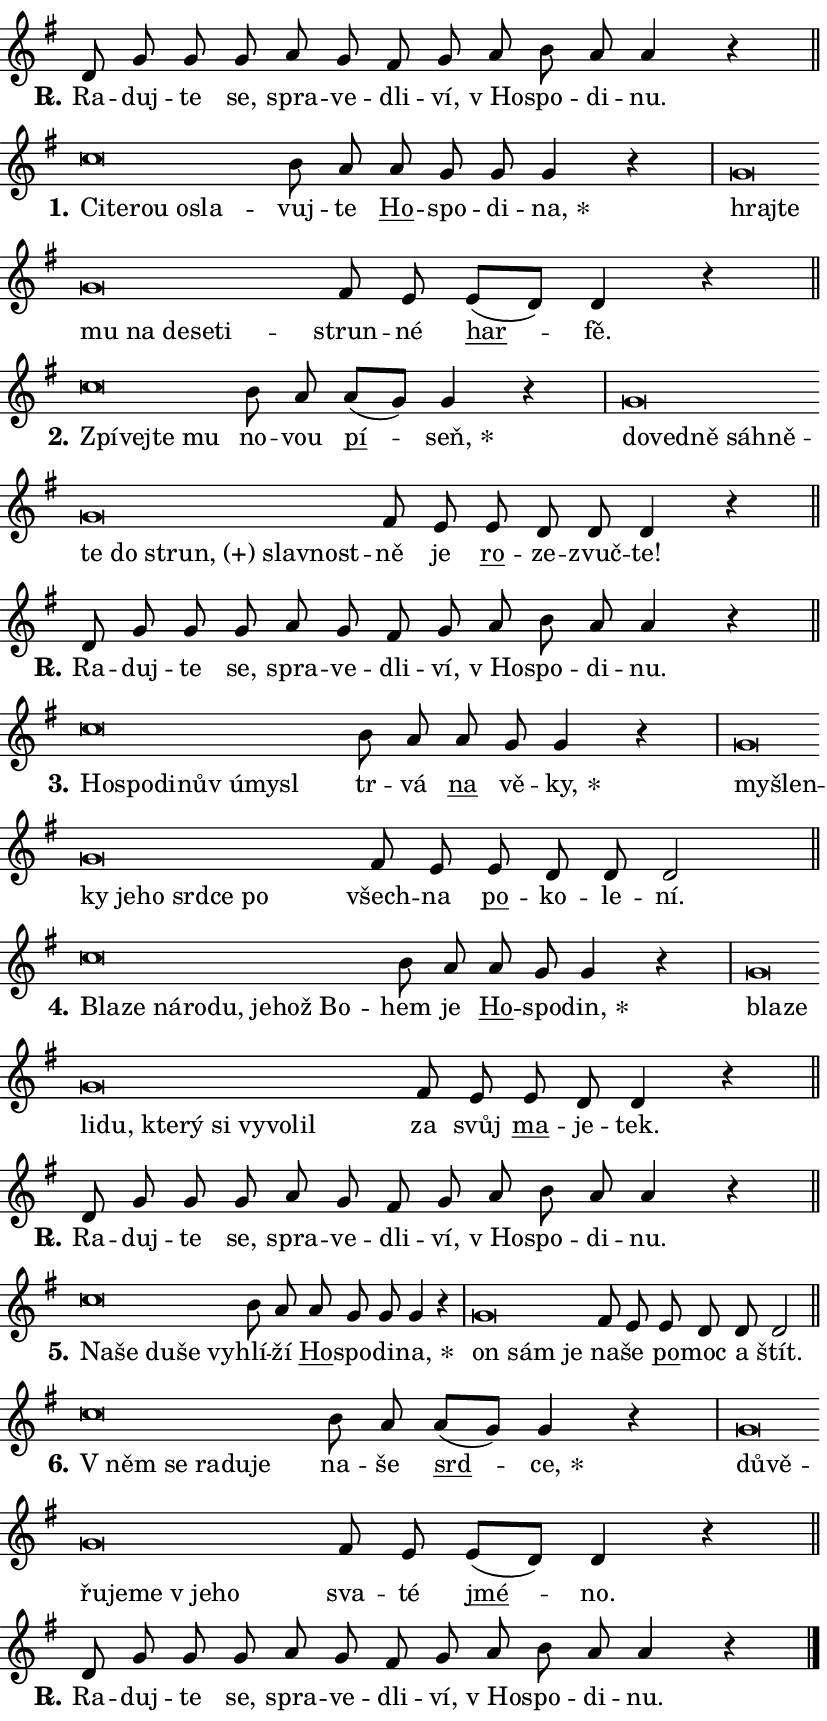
\version "2.24.0"
\header { tagline = "" }
\paper {
  indent = 0\cm
  top-margin = 0\cm
  right-margin = 0.13\cm % to fit lyric hyphens
  bottom-margin = 0\cm
  left-margin = 0\cm
  paper-width = 14\cm
  page-breaking = #ly:one-page-breaking
  system-system-spacing.basic-distance = #11
  score-system-spacing.basic-distance = #11
  ragged-last = ##f
}


%% Author: Thomas Morley
%% https://lists.gnu.org/archive/html/lilypond-user/2020-05/msg00002.html
#(define (line-position grob)
"Returns position of @var[grob} in current system:
   @code{'start}, if at first time-step
   @code{'end}, if at last time-step
   @code{'middle} otherwise
"
  (let* ((col (ly:item-get-column grob))
         (ln (ly:grob-object col 'left-neighbor))
         (rn (ly:grob-object col 'right-neighbor))
         (col-to-check-left (if (ly:grob? ln) ln col))
         (col-to-check-right (if (ly:grob? rn) rn col))
         (break-dir-left
           (and
             (ly:grob-property col-to-check-left 'non-musical #f)
             (ly:item-break-dir col-to-check-left)))
         (break-dir-right
           (and
             (ly:grob-property col-to-check-right 'non-musical #f)
             (ly:item-break-dir col-to-check-right))))
        (cond ((eqv? 1 break-dir-left) 'start)
              ((eqv? -1 break-dir-right) 'end)
              (else 'middle))))

#(define (tranparent-at-line-position vctor)
  (lambda (grob)
  "Relying on @code{line-position} select the relevant enry from @var{vctor}.
Used to determine transparency,"
    (case (line-position grob)
      ((end) (not (vector-ref vctor 0)))
      ((middle) (not (vector-ref vctor 1)))
      ((start) (not (vector-ref vctor 2))))))

noteHeadBreakVisibility =
#(define-music-function (break-visibility)(vector?)
"Makes @code{NoteHead}s transparent relying on @var{break-visibility}"
#{
  \override NoteHead.transparent =
    #(tranparent-at-line-position break-visibility)
#})

#(define delete-ledgers-for-transparent-note-heads
  (lambda (grob)
    "Reads whether a @code{NoteHead} is transparent.
If so this @code{NoteHead} is removed from @code{'note-heads} from
@var{grob}, which is supposed to be @code{LedgerLineSpanner}.
As a result ledgers are not printed for this @code{NoteHead}"
    (let* ((nhds-array (ly:grob-object grob 'note-heads))
           (nhds-list
             (if (ly:grob-array? nhds-array)
                 (ly:grob-array->list nhds-array)
                 '()))
           ;; Relies on the transparent-property being done before
           ;; Staff.LedgerLineSpanner.after-line-breaking is executed.
           ;; This is fragile ...
           (to-keep
             (remove
               (lambda (nhd)
                 (ly:grob-property nhd 'transparent #f))
               nhds-list)))
      ;; TODO find a better method to iterate over grob-arrays, similiar
      ;; to filter/remove etc for lists
      ;; For now rebuilt from scratch
      (set! (ly:grob-object grob 'note-heads)  '())
      (for-each
        (lambda (nhd)
          (ly:pointer-group-interface::add-grob grob 'note-heads nhd))
        to-keep))))

squashNotes = {
  \override NoteHead.X-extent = #'(-0.2 . 0.2)
  \override NoteHead.Y-extent = #'(-0.75 . 0)
  \override NoteHead.stencil =
    #(lambda (grob)
       (let ((pos (ly:grob-property grob 'staff-position)))
         (begin
           (if (< pos -7) (display "ERROR: Lower brevis then expected\n") (display ""))
           (if (<= pos -6) ly:text-interface::print ly:note-head::print))))
}
unSquashNotes = {
  \revert NoteHead.X-extent
  \revert NoteHead.Y-extent
  \revert NoteHead.stencil
}

hideNotes = \noteHeadBreakVisibility #begin-of-line-visible
unHideNotes = \noteHeadBreakVisibility #all-visible

% work-around for resetting accidentals
% https://lilypond.org/doc/v2.23/Documentation/notation/displaying-rhythms#unmetered-music
cadenzaMeasure = {
  \cadenzaOff
  \partial 1024 s1024
  \cadenzaOn
}

#(define-markup-command (accent layout props text) (markup?)
  "Underline accented syllable"
  (interpret-markup layout props
    #{\markup \override #'(offset . 4.3) \underline { #text }#}))

responsum = \markup \concat {
  "R" \hspace #-1.05 \path #0.1 #'((moveto 0 0.07) (lineto 0.9 0.8)) \hspace #0.05 "."
}

spaceSize = #0.6828661417322834 % exact space size for TeX Gyre Schola

\layout {
  \context {
    \Staff
    \remove "Time_signature_engraver"
    \override LedgerLineSpanner.after-line-breaking = #delete-ledgers-for-transparent-note-heads
  }
  \context {
    \Lyrics {
      \override LyricSpace.minimum-distance = \spaceSize
      \override LyricText.font-name = #"TeX Gyre Schola"
      \override LyricText.font-size = 1
      \override StanzaNumber.font-name = #"TeX Gyre Schola Bold"
      \override StanzaNumber.font-size = 1
    }
  }
  \context {
    \Score 
    \override NoteHead.text =
      #(lambda (grob) 
        (let ((pos (ly:grob-property grob 'staff-position)))
          #{\markup {
            \combine
              \halign #-0.55 \raise #(if (= pos -6) 0 0.5) \override #'(thickness . 2) \draw-line #'(3.2 . 0)
              \musicglyph "noteheads.sM1"
          }#}))
  }
}

% magnetic-lyrics.ily
%
%   written by
%     Jean Abou Samra <jean@abou-samra.fr>
%     Werner Lemberg <wl@gnu.org>
%
%   adapted by
%     Jiri Hon <jiri.hon@gmail.com>
%
% Version 2022-Apr-15

% https://www.mail-archive.com/lilypond-user@gnu.org/msg149350.html

#(define (Left_hyphen_pointer_engraver context)
   "Collect syllable-hyphen-syllable occurrences in lyrics and store
them in properties.  This engraver only looks to the left.  For
example, if the lyrics input is @code{foo -- bar}, it does the
following.

@itemize @bullet
@item
Set the @code{text} property of the @code{LyricHyphen} grob between
@q{foo} and @q{bar} to @code{foo}.

@item
Set the @code{left-hyphen} property of the @code{LyricText} grob with
text @q{foo} to the @code{LyricHyphen} grob between @q{foo} and
@q{bar}.
@end itemize

Use this auxiliary engraver in combination with the
@code{lyric-@/text::@/apply-@/magnetic-@/offset!} hook."
   (let ((hyphen #f)
         (text #f))
     (make-engraver
      (acknowledgers
       ((lyric-syllable-interface engraver grob source-engraver)
        (set! text grob)))
      (end-acknowledgers
       ((lyric-hyphen-interface engraver grob source-engraver)
        ;(when (not (grob::has-interface grob 'lyric-space-interface))
          (set! hyphen grob)));)
      ((stop-translation-timestep engraver)
       (when (and text hyphen)
         (ly:grob-set-object! text 'left-hyphen hyphen))
       (set! text #f)
       (set! hyphen #f)))))

#(define (lyric-text::apply-magnetic-offset! grob)
   "If the space between two syllables is less than the value in
property @code{LyricText@/.details@/.squash-threshold}, move the right
syllable to the left so that it gets concatenated with the left
syllable.

Use this function as a hook for
@code{LyricText@/.after-@/line-@/breaking} if the
@code{Left_@/hyphen_@/pointer_@/engraver} is active."
   (let ((hyphen (ly:grob-object grob 'left-hyphen #f)))
     (when hyphen
       (let ((left-text (ly:spanner-bound hyphen LEFT)))
         (when (grob::has-interface left-text 'lyric-syllable-interface)
           (let* ((common (ly:grob-common-refpoint grob left-text X))
                  (this-x-ext (ly:grob-extent grob common X))
                  (left-x-ext
                   (begin
                     ;; Trigger magnetism for left-text.
                     (ly:grob-property left-text 'after-line-breaking)
                     (ly:grob-extent left-text common X)))
                  ;; `delta` is the gap width between two syllables.
                  (delta (- (interval-start this-x-ext)
                            (interval-end left-x-ext)))
                  (details (ly:grob-property grob 'details))
                  (threshold (assoc-get 'squash-threshold details 0.2)))
             (when (< delta threshold)
               (let* (;; We have to manipulate the input text so that
                      ;; ligatures crossing syllable boundaries are not
                      ;; disabled.  For languages based on the Latin
                      ;; script this is essentially a beautification.
                      ;; However, for non-Western scripts it can be a
                      ;; necessity.
                      (lt (ly:grob-property left-text 'text))
                      (rt (ly:grob-property grob 'text))
                      (is-space (grob::has-interface hyphen 'lyric-space-interface))
                      (space (if is-space " " ""))
                      (extra-delta (if is-space spaceSize 0))
                      ;; Append new syllable.
                      (ltrt-space (if (and (string? lt) (string? rt))
                                (string-append lt space rt)
                                (make-concat-markup (list lt space rt))))
                      ;; Right-align `ltrt` to the right side.
                      (ltrt-space-markup (grob-interpret-markup
                               grob
                               (make-translate-markup
                                (cons (interval-length this-x-ext) 0)
                                (make-right-align-markup ltrt-space)))))
                 (begin
                   ;; Don't print `left-text`.
                   (ly:grob-set-property! left-text 'stencil #f)
                   ;; Set text and stencil (which holds all collected
                   ;; syllables so far) and shift it to the left.
                   (ly:grob-set-property! grob 'text ltrt-space)
                   (ly:grob-set-property! grob 'stencil ltrt-space-markup)
                   (ly:grob-translate-axis! grob (- (- delta extra-delta)) X))))))))))


#(define (lyric-hyphen::displace-bounds-first grob)
   ;; Make very sure this callback isn't triggered too early.
   (let ((left (ly:spanner-bound grob LEFT))
         (right (ly:spanner-bound grob RIGHT)))
     (ly:grob-property left 'after-line-breaking)
     (ly:grob-property right 'after-line-breaking)
     (ly:lyric-hyphen::print grob)))

squashThreshold = #0.4

\layout {
  \context {
    \Lyrics
    \consists #Left_hyphen_pointer_engraver
    \override LyricText.after-line-breaking =
      #lyric-text::apply-magnetic-offset!
    \override LyricHyphen.stencil = #lyric-hyphen::displace-bounds-first
    \override LyricText.details.squash-threshold = \squashThreshold
    \override LyricHyphen.minimum-distance = 0
    \override LyricHyphen.minimum-length = \squashThreshold
  }
}

squashText = \override LyricText.details.squash-threshold = 9999
unSquashText = \override LyricText.details.squash-threshold = \squashThreshold

leftText = \override LyricText.self-alignment-X = #LEFT
unLeftText = \revert LyricText.self-alignment-X

starOffset = #(lambda (grob) 
                (let ((x_offset (ly:self-alignment-interface::aligned-on-x-parent grob)))
                  (if (= x_offset 0) 0 (+ x_offset 1.2))))

star = #(define-music-function (syllable)(string?)
"Append star separator at the end of a syllable"
#{
  \once \override LyricText.X-offset = #starOffset
  \lyricmode { \markup {
    #syllable
    \override #'((font-name . "TeX Gyre Schola Bold")) \hspace #0.2 \lower #0.65 \larger "*"
  } }
#})

starAccent = #(define-music-function (syllable)(string?)
"Append star separator at the end of a syllable and make accent"
#{
  \once \override LyricText.X-offset = #starOffset
  \lyricmode { \markup {
    \accent #syllable
    \override #'((font-name . "TeX Gyre Schola Bold")) \hspace #0.2 \lower #0.65 \larger "*"
  } }
#})

breath = #(define-music-function (syllable)(string?)
"Append breathing indicator at the end of a syllable"
#{
  \lyricmode { \markup { #syllable "+" } }
#})

optionalBreath = #(define-music-function (syllable)(string?)
"Append optional breathing indicator at the end of a syllable"
#{
  \lyricmode { \markup { #syllable "(+)" } }
#})


\score {
    <<
        \new Voice = "melody" { \cadenzaOn \key g \major \relative { d'8 g g g a g \bar "" fis g \bar "" a b a a4 r \cadenzaMeasure \bar "||" \break } }
        \new Lyrics \lyricsto "melody" { \lyricmode { \set stanza = \responsum
Ra -- duj -- te se, spra -- ve -- dli -- ví, "v Ho" -- spo -- di -- nu. } }
    >>
    \layout {}
}

\score {
    <<
        \new Voice = "melody" { \cadenzaOn \key g \major \relative { \squashNotes c''\breve*1/16 \hideNotes \breve*1/16 \bar "" \breve*1/16 \bar "" \breve*1/16 \breve*1/16 \bar "" \unHideNotes \unSquashNotes b8 a \bar "" a g g g4 r \cadenzaMeasure \bar "|" \squashNotes g\breve*1/16 \hideNotes \breve*1/16 \bar "" \breve*1/16 \bar "" \breve*1/16 \bar "" \breve*1/16 \bar "" \breve*1/16 \breve*1/16 \bar "" \unHideNotes \unSquashNotes fis8 e \bar "" e[( d)] d4 r \cadenzaMeasure \bar "||" \break } }
        \new Lyrics \lyricsto "melody" { \lyricmode { \set stanza = "1."
\leftText Ci -- \squashText te -- rou o -- sla -- \unLeftText \unSquashText vuj -- te \markup \accent Ho -- spo -- di -- \star na, \leftText hraj -- \squashText te mu na de -- se -- ti -- \unLeftText \unSquashText strun -- né \markup \accent har -- fě. } }
    >>
    \layout {}
}

\score {
    <<
        \new Voice = "melody" { \cadenzaOn \key g \major \relative { \squashNotes c''\breve*1/16 \hideNotes \breve*1/16 \bar "" \breve*1/16 \breve*1/16 \bar "" \unHideNotes \unSquashNotes b8 a \bar "" a[( g)] g4 r \cadenzaMeasure \bar "|" \squashNotes g\breve*1/16 \hideNotes \breve*1/16 \bar "" \breve*1/16 \bar "" \breve*1/16 \bar "" \breve*1/16 \bar "" \breve*1/16 \bar "" \breve*1/16 \bar "" \breve*1/16 \bar "" \breve*1/16 \breve*1/16 \bar "" \unHideNotes \unSquashNotes fis8 e \bar "" e d d d4 r \cadenzaMeasure \bar "||" \break } }
        \new Lyrics \lyricsto "melody" { \lyricmode { \set stanza = "2."
\leftText Zpí -- \squashText vej -- te mu \unLeftText \unSquashText no -- vou \markup \accent pí -- \star seň, \leftText do -- \squashText ved -- ně sáh -- ně -- te do \optionalBreath strun, slav -- nost -- \unLeftText \unSquashText ně je \markup \accent ro -- ze -- zvuč -- te! } }
    >>
    \layout {}
}

\score {
    <<
        \new Voice = "melody" { \cadenzaOn \key g \major \relative { d'8 g g g a g \bar "" fis g \bar "" a b a a4 r \cadenzaMeasure \bar "||" \break } }
        \new Lyrics \lyricsto "melody" { \lyricmode { \set stanza = \responsum
Ra -- duj -- te se, spra -- ve -- dli -- ví, "v Ho" -- spo -- di -- nu. } }
    >>
    \layout {}
}

\score {
    <<
        \new Voice = "melody" { \cadenzaOn \key g \major \relative { \squashNotes c''\breve*1/16 \hideNotes \breve*1/16 \bar "" \breve*1/16 \bar "" \breve*1/16 \bar "" \breve*1/16 \bar "" \breve*1/16 \breve*1/16 \bar "" \unHideNotes \unSquashNotes b8 a \bar "" a g g4 r \cadenzaMeasure \bar "|" \squashNotes g\breve*1/16 \hideNotes \breve*1/16 \bar "" \breve*1/16 \bar "" \breve*1/16 \bar "" \breve*1/16 \bar "" \breve*1/16 \bar "" \breve*1/16 \breve*1/16 \bar "" \unHideNotes \unSquashNotes fis8 e \bar "" e d d d2 \cadenzaMeasure \bar "||" \break } }
        \new Lyrics \lyricsto "melody" { \lyricmode { \set stanza = "3."
\leftText Ho -- \squashText spo -- di -- nův ú -- my -- sl \unLeftText \unSquashText tr -- vá \markup \accent na vě -- \star ky, \leftText my -- \squashText šlen -- ky je -- ho srd -- ce po \unLeftText \unSquashText všech -- na \markup \accent po -- ko -- le -- ní. } }
    >>
    \layout {}
}

\score {
    <<
        \new Voice = "melody" { \cadenzaOn \key g \major \relative { \squashNotes c''\breve*1/16 \hideNotes \breve*1/16 \bar "" \breve*1/16 \bar "" \breve*1/16 \bar "" \breve*1/16 \bar "" \breve*1/16 \bar "" \breve*1/16 \breve*1/16 \bar "" \unHideNotes \unSquashNotes b8 a \bar "" a g g4 r \cadenzaMeasure \bar "|" \squashNotes g\breve*1/16 \hideNotes \breve*1/16 \bar "" \breve*1/16 \bar "" \breve*1/16 \bar "" \breve*1/16 \bar "" \breve*1/16 \bar "" \breve*1/16 \bar "" \breve*1/16 \bar "" \breve*1/16 \breve*1/16 \bar "" \unHideNotes \unSquashNotes fis8 e \bar "" e d d4 r \cadenzaMeasure \bar "||" \break } }
        \new Lyrics \lyricsto "melody" { \lyricmode { \set stanza = "4."
\leftText Bla -- \squashText ze ná -- ro -- du, je -- hož Bo -- \unLeftText \unSquashText hem je \markup \accent Ho -- spo -- \star din, \leftText bla -- \squashText ze li -- du, kte -- rý si vy -- vo -- lil \unLeftText \unSquashText za svůj \markup \accent ma -- je -- tek. } }
    >>
    \layout {}
}

\score {
    <<
        \new Voice = "melody" { \cadenzaOn \key g \major \relative { d'8 g g g a g \bar "" fis g \bar "" a b a a4 r \cadenzaMeasure \bar "||" \break } }
        \new Lyrics \lyricsto "melody" { \lyricmode { \set stanza = \responsum
Ra -- duj -- te se, spra -- ve -- dli -- ví, "v Ho" -- spo -- di -- nu. } }
    >>
    \layout {}
}

\score {
    <<
        \new Voice = "melody" { \cadenzaOn \key g \major \relative { \squashNotes c''\breve*1/16 \hideNotes \breve*1/16 \bar "" \breve*1/16 \bar "" \breve*1/16 \breve*1/16 \bar "" \unHideNotes \unSquashNotes b8 a \bar "" a g g g4 r \cadenzaMeasure \bar "|" \squashNotes g\breve*1/16 \hideNotes \breve*1/16 \breve*1/16 \bar "" \unHideNotes \unSquashNotes fis8 e \bar "" e d d d2 \cadenzaMeasure \bar "||" \break } }
        \new Lyrics \lyricsto "melody" { \lyricmode { \set stanza = "5."
\leftText Na -- \squashText še du -- še vy -- \unLeftText \unSquashText hlí -- ží \markup \accent Ho -- spo -- di -- \star na, \leftText on \squashText sám je \unLeftText \unSquashText na -- še \markup \accent po -- moc a štít. } }
    >>
    \layout {}
}

\score {
    <<
        \new Voice = "melody" { \cadenzaOn \key g \major \relative { \squashNotes c''\breve*1/16 \hideNotes \breve*1/16 \bar "" \breve*1/16 \bar "" \breve*1/16 \breve*1/16 \bar "" \unHideNotes \unSquashNotes b8 a \bar "" a[( g)] g4 r \cadenzaMeasure \bar "|" \squashNotes g\breve*1/16 \hideNotes \breve*1/16 \bar "" \breve*1/16 \bar "" \breve*1/16 \bar "" \breve*1/16 \bar "" \breve*1/16 \breve*1/16 \bar "" \unHideNotes \unSquashNotes fis8 e \bar "" e[( d)] d4 r \cadenzaMeasure \bar "||" \break } }
        \new Lyrics \lyricsto "melody" { \lyricmode { \set stanza = "6."
\leftText "V něm" \squashText se ra -- du -- je \unLeftText \unSquashText na -- še \markup \accent srd -- \star ce, \leftText dů -- \squashText vě -- řu -- je -- me "v je" -- ho \unLeftText \unSquashText sva -- té \markup \accent jmé -- no. } }
    >>
    \layout {}
}

\score {
    <<
        \new Voice = "melody" { \cadenzaOn \key g \major \relative { d'8 g g g a g \bar "" fis g \bar "" a b a a4 r \cadenzaMeasure \bar "||" \break } \bar "|." }
        \new Lyrics \lyricsto "melody" { \lyricmode { \set stanza = \responsum
Ra -- duj -- te se, spra -- ve -- dli -- ví, "v Ho" -- spo -- di -- nu. } }
    >>
    \layout {}
}
